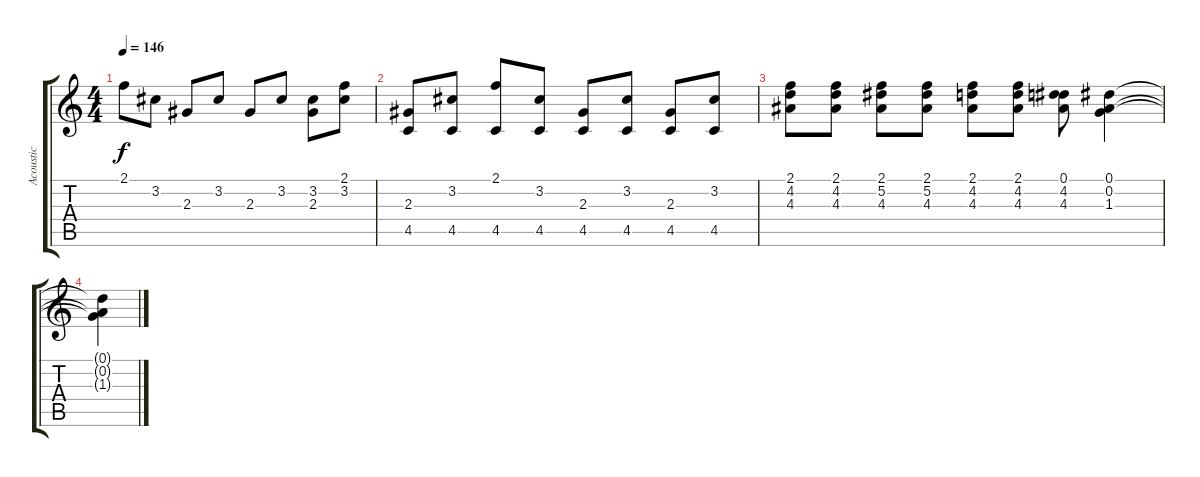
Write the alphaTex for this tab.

\track ("Acoustic" "Acoustic") {instrument acousticguitarsteel}
\staff {score tabs}
\tuning (Eb4 Bb3 Gb3 Db3 Ab2 Eb2) {hide}
\ts (4 4)
\tempo 146
\clef g2
\ks c
2.1.8{dy f} 3.2.8 2.3.8 3.2.8 2.3.8 3.2.8 (3.2 2.3).8 (2.1 3.2).8 |
(2.3 4.5).8 (3.2 4.5).8 (2.1 4.5).8 (3.2 4.5).8 (2.3 4.5).8 (3.2 4.5).8 (2.3 4.5).8 (3.2 4.5).8 |
(2.1 4.2 4.3).8 (2.1 4.2 4.3).8 (2.1 5.2 4.3).8 (2.1 5.2 4.3).8 (2.1 4.2 4.3).8 (2.1 4.2 4.3).8 (0.1 4.2 4.3).8 (0.1 0.2 1.3).4 |
(0.1{t} 0.2{t} 1.3{t}).4
